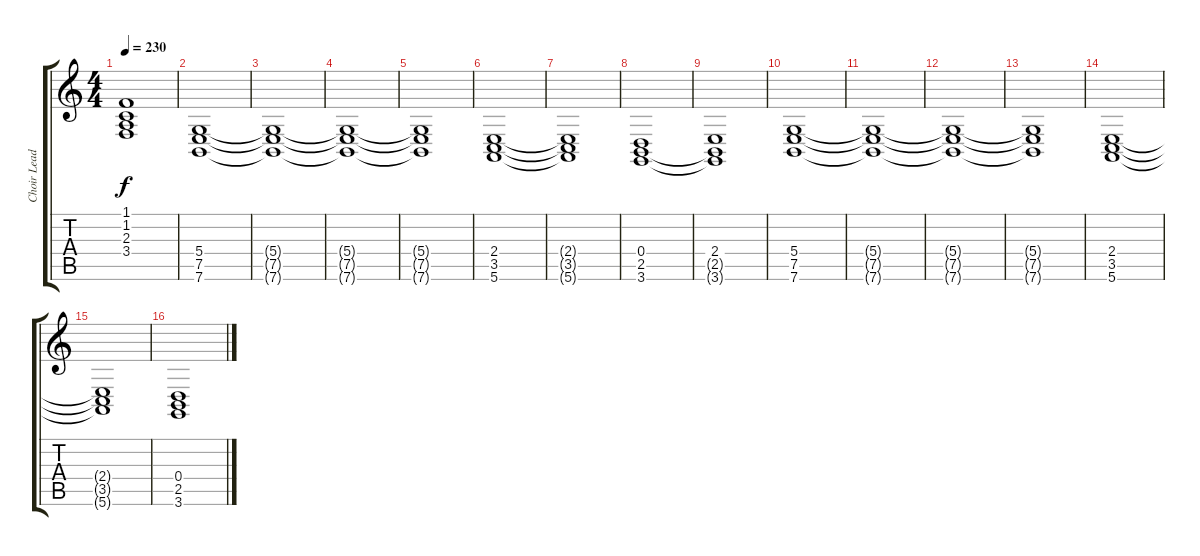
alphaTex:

\track ("Choir Lead" "Choir Lead") {instrument pad4choir}
\staff {score tabs}
\tuning (E4 B3 G3 D3 A2 E2) {hide}
\ts (4 4)
\tempo 230
\clef g2
\ks c
(1.1 1.2 2.3 3.4).1{dy f} |
(5.4 7.5 7.6).1 |
(5.4{t} 7.5{t} 7.6{t}).1 |
(5.4{t} 7.5{t} 7.6{t}).1 |
(5.4{t} 7.5{t} 7.6{t}).1 |
(2.4 3.5 5.6).1 |
(2.4{t} 3.5{t} 5.6{t}).1 |
(0.4 2.5 3.6).1 |
(2.4 2.5{t} 3.6{t}).1 |
(5.4 7.5 7.6).1 |
(5.4{t} 7.5{t} 7.6{t}).1 |
(5.4{t} 7.5{t} 7.6{t}).1 |
(5.4{t} 7.5{t} 7.6{t}).1 |
(2.4 3.5 5.6).1 |
(2.4{t} 3.5{t} 5.6{t}).1 |
(0.4 2.5 3.6).1
